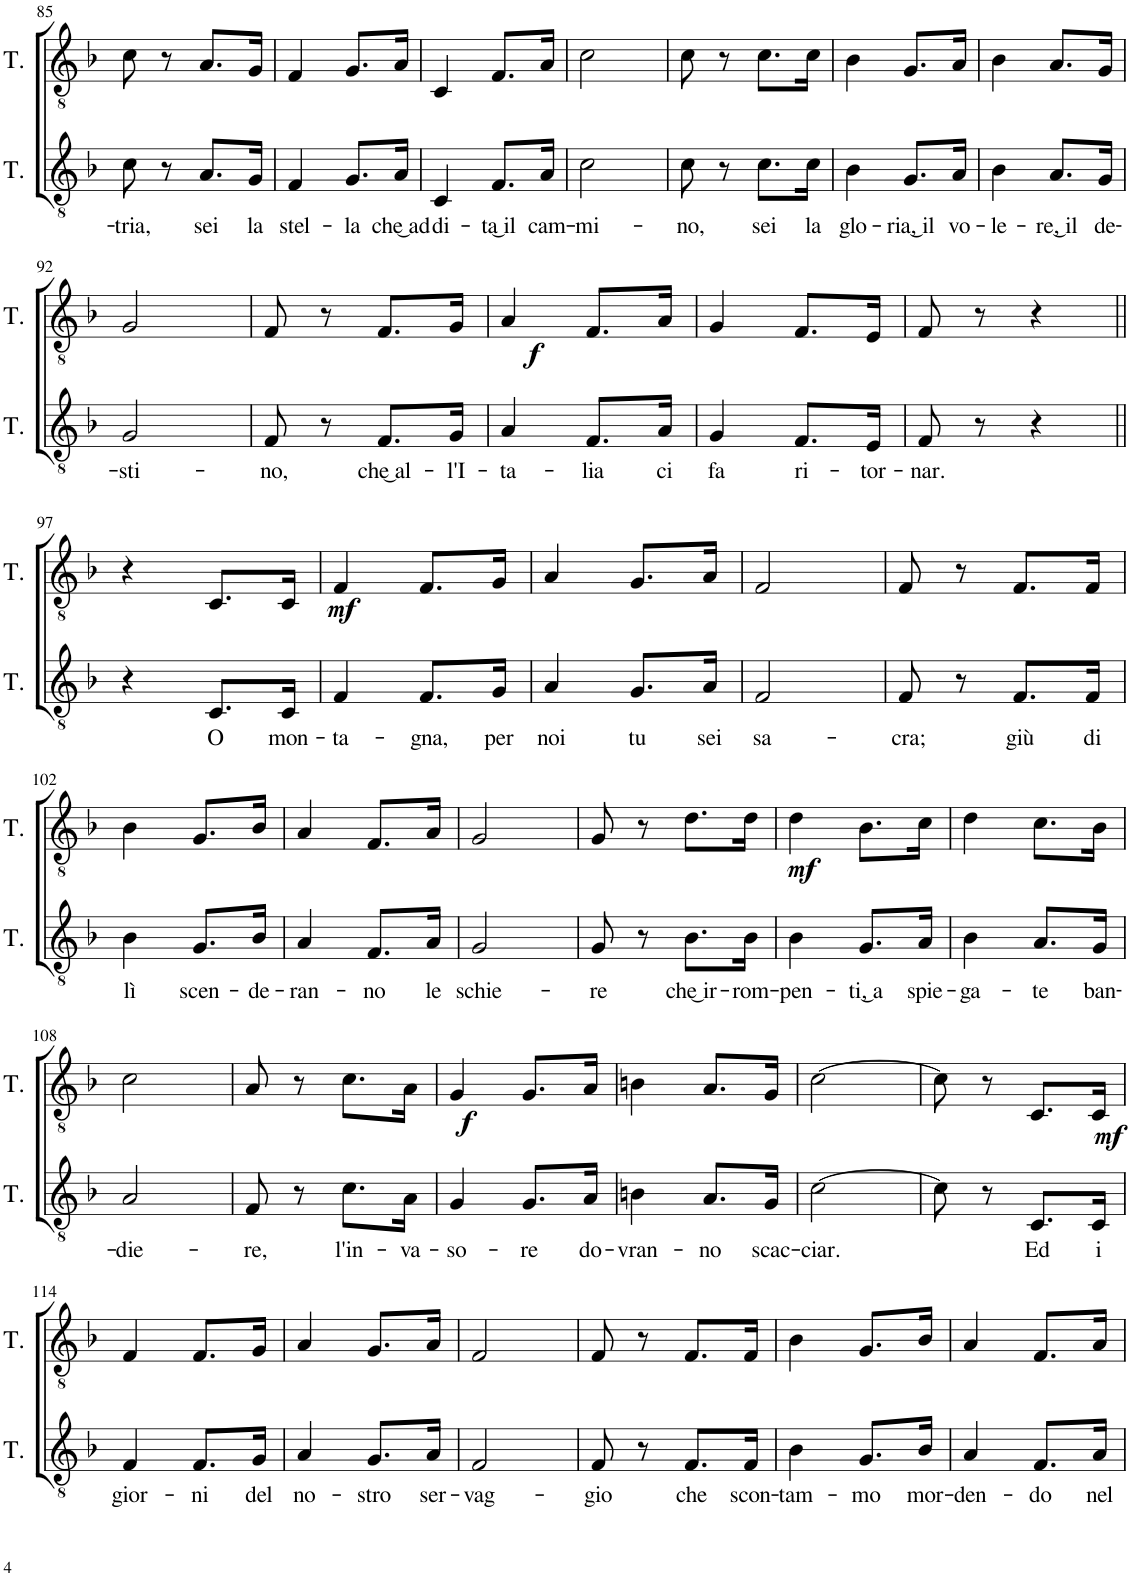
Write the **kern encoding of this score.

**kern	**text	**kern	**dynam
*part2	*part2	*part1	*part1
*staff2	*staff2	*staff1	*staff1
*I"Tenor	*	*I"Tenor	*
*I'T.	*	*I'T.	*
!!LO:PB:g=z
*clefGv2	*	*clefGv2	*
*k[b-]	*	*k[b-]	*
*M2/4	*	*M2/4	*
=85	=85	=85	=85
!	!LO:LY:b	!	!
8c\	-tria,	8c\	.
8r	.	8r	.
!	!LO:LY:b	!	!
8.A/L	sei	8.A/L	.
!	!LO:LY:b	!	!
16G/Jk	la	16G/Jk	.
=86	=86	=86	=86
!	!LO:LY:b	!	!
4F/	stel-	4F/	.
!	!LO:LY:b	!	!
8.G/L	-la	8.G/L	.
!	!LO:LY:b	!	!
16A/Jk	che͜ ad-	16A/Jk	.
=87	=87	=87	=87
!	!LO:LY:b	!	!
4C/	-di-	4C/	.
!	!LO:LY:b	!	!
8.F/L	-ta͜ il	8.F/L	.
!	!LO:LY:b	!	!
16A/Jk	cam-	16A/Jk	.
=88	=88	=88	=88
!	!LO:LY:b	!	!
2c\	-mi-	2c\	.
=89	=89	=89	=89
!	!LO:LY:b	!	!
8c\	-no,	8c\	.
8r	.	8r	.
!	!LO:LY:b	!	!
8.c\L	sei	8.c\L	.
!	!LO:LY:b	!	!
16c\Jk	la	16c\Jk	.
=90	=90	=90	=90
!	!LO:LY:b	!	!
4B-\	glo-	4B-\	.
!	!LO:LY:b	!	!
8.G/L	-ria,͜ il	8.G/L	.
!	!LO:LY:b	!	!
16A/Jk	vo-	16A/Jk	.
=91	=91	=91	=91
!	!LO:LY:b	!	!
4B-\	-le-	4B-\	.
!	!LO:LY:b	!	!
8.A/L	-re,͜ il	8.A/L	.
!	!LO:LY:b	!	!
16G/Jk	de-	16G/Jk	.
!!LO:LB:g=z
=92	=92	=92	=92
!	!LO:LY:b	!	!
2G/	-sti-	2G/	.
=93	=93	=93	=93
!	!LO:LY:b	!	!
8F/	-no,	8F/	.
8r	.	8r	.
!	!LO:LY:b	!	!LO:DY:b
8.F/L	che͜ al-	8.F/L	f
!	!LO:LY:b	!	!
16G/Jk	-l'I-	16G/Jk	.
=94	=94	=94	=94
!	!LO:LY:b	!	!
4A/	-ta-	4A/	.
!	!LO:LY:b	!	!
8.F/L	-lia	8.F/L	.
!	!LO:LY:b	!	!
16A/Jk	ci	16A/Jk	.
=95	=95	=95	=95
!	!LO:LY:b	!	!
4G/	fa	4G/	.
!	!LO:LY:b	!	!
8.F/L	ri-	8.F/L	.
!	!LO:LY:b	!	!
16E/Jk	-tor-	16E/Jk	.
=96	=96	=96	=96
!	!LO:LY:b	!	!
8F/	-nar.	8F/	.
8r	.	8r	.
4r	.	4r	.
!!LO:LB:g=z
=97||	=97||	=97||	=97||
4r	.	4r	.
!	!LO:LY:b	!	!LO:DY:b
8.C/L	O	8.C/L	mf
!	!LO:LY:b	!	!
16C/Jk	mon-	16C/Jk	.
=98	=98	=98	=98
!	!LO:LY:b	!	!
4F/	-ta-	4F/	.
!	!LO:LY:b	!	!
8.F/L	-gna,	8.F/L	.
!	!LO:LY:b	!	!
16G/Jk	per	16G/Jk	.
=99	=99	=99	=99
!	!LO:LY:b	!	!
4A/	noi	4A/	.
!	!LO:LY:b	!	!
8.G/L	tu	8.G/L	.
!	!LO:LY:b	!	!
16A/Jk	sei	16A/Jk	.
=100	=100	=100	=100
!	!LO:LY:b	!	!
2F/	sa-	2F/	.
=101	=101	=101	=101
!	!LO:LY:b	!	!
8F/	-cra;	8F/	.
8r	.	8r	.
!	!LO:LY:b	!	!
8.F/L	giù	8.F/L	.
!	!LO:LY:b	!	!
16F/Jk	di	16F/Jk	.
!!LO:LB:g=z
=102	=102	=102	=102
!	!LO:LY:b	!	!
4B-\	lì	4B-\	.
!	!LO:LY:b	!	!
8.G/L	scen-	8.G/L	.
!	!LO:LY:b	!	!
16B-/Jk	-de-	16B-/Jk	.
=103	=103	=103	=103
!	!LO:LY:b	!	!
4A/	-ran-	4A/	.
!	!LO:LY:b	!	!
8.F/L	-no	8.F/L	.
!	!LO:LY:b	!	!
16A/Jk	le	16A/Jk	.
=104	=104	=104	=104
!	!LO:LY:b	!	!
2G/	schie-	2G/	.
=105	=105	=105	=105
!	!LO:LY:b	!	!
8G/	-re	8G/	.
8r	.	8r	.
!	!LO:LY:b	!	!LO:DY:b
8.B-\L	che͜ ir-	8.d\L	mf
!	!LO:LY:b	!	!
16B-\Jk	-rom-	16d\Jk	.
=106	=106	=106	=106
!	!LO:LY:b	!	!
4B-\	-pen-	4d\	.
!	!LO:LY:b	!	!
8.G/L	-ti,͜ a	8.B-\L	.
!	!LO:LY:b	!	!
16A/Jk	spie-	16c\Jk	.
=107	=107	=107	=107
!	!LO:LY:b	!	!
4B-\	-ga-	4d\	.
!	!LO:LY:b	!	!
8.A/L	-te	8.c\L	.
!	!LO:LY:b	!	!
16G/Jk	ban-	16B-\Jk	.
!!LO:LB:g=z
=108	=108	=108	=108
!	!LO:LY:b	!	!
2A/	-die-	2c\	.
=109	=109	=109	=109
!	!LO:LY:b	!	!
8F/	-re,	8A/	.
8r	.	8r	.
!	!LO:LY:b	!	!LO:DY:b
8.c\L	l'in-	8.c\L	f
!	!LO:LY:b	!	!
16A\Jk	-va-	16A\Jk	.
=110	=110	=110	=110
!	!LO:LY:b	!	!
4G/	-so-	4G/	.
!	!LO:LY:b	!	!
8.G/L	-re	8.G/L	.
!	!LO:LY:b	!	!
16A/Jk	do-	16A/Jk	.
=111	=111	=111	=111
!	!LO:LY:b	!	!
4Bn\	-vran-	4Bn\	.
!	!LO:LY:b	!	!
8.A/L	-no	8.A/L	.
!	!LO:LY:b	!	!
16G/Jk	scac-	16G/Jk	.
=112	=112	=112	=112
!	!LO:LY:b	!	!
[2c\	-ciar.	[2c\	.
=113	=113	=113	=113
8c\]	.	8c\]	.
8r	.	8r	.
!	!LO:LY:b	!	!LO:DY:b
8.C/L	Ed	8.C/L	mf
!	!LO:LY:b	!	!
16C/Jk	i	16C/Jk	.
!!LO:LB:g=z
=114	=114	=114	=114
!	!LO:LY:b	!	!
4F/	gior-	4F/	.
!	!LO:LY:b	!	!
8.F/L	-ni	8.F/L	.
!	!LO:LY:b	!	!
16G/Jk	del	16G/Jk	.
=115	=115	=115	=115
!	!LO:LY:b	!	!
4A/	no-	4A/	.
!	!LO:LY:b	!	!
8.G/L	-stro	8.G/L	.
!	!LO:LY:b	!	!
16A/Jk	ser-	16A/Jk	.
=116	=116	=116	=116
!	!LO:LY:b	!	!
2F/	-vag-	2F/	.
=117	=117	=117	=117
!	!LO:LY:b	!	!
8F/	-gio	8F/	.
8r	.	8r	.
!	!LO:LY:b	!	!
8.F/L	che	8.F/L	.
!	!LO:LY:b	!	!
16F/Jk	scon-	16F/Jk	.
=118	=118	=118	=118
!	!LO:LY:b	!	!
4B-\	-tam-	4B-\	.
!	!LO:LY:b	!	!
8.G/L	-mo	8.G/L	.
!	!LO:LY:b	!	!
16B-/Jk	mor-	16B-/Jk	.
=119	=119	=119	=119
!	!LO:LY:b	!	!
4A/	-den-	4A/	.
!	!LO:LY:b	!	!
8.F/L	-do	8.F/L	.
!	!LO:LY:b	!	!
16A/Jk	nel	16A/Jk	.
=	=	=	=
*-	*-	*-	*-
